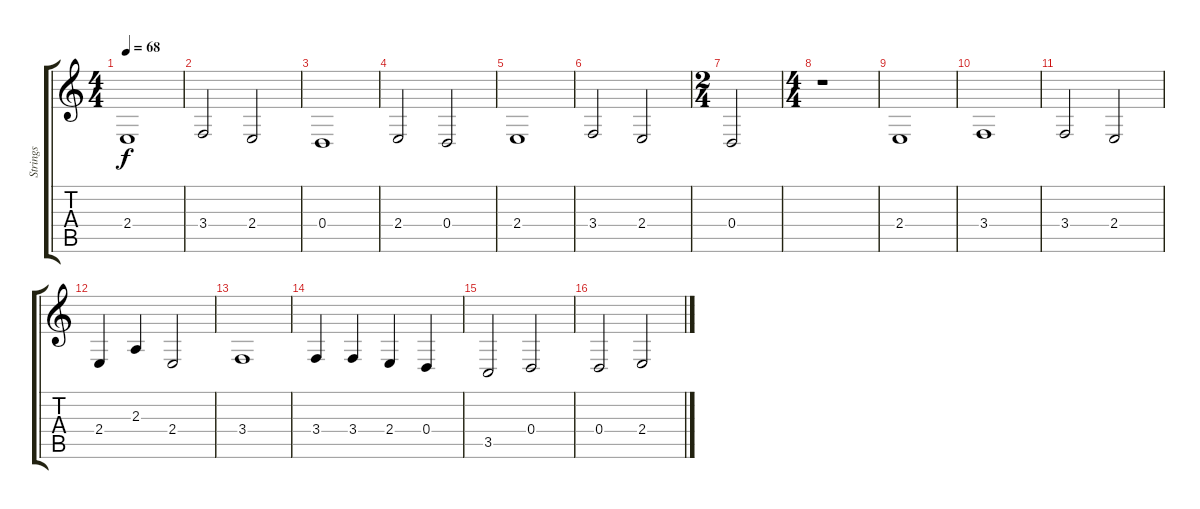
\track ("Strings" "Strings") {instrument stringensemble1}
\staff {score tabs}
\tuning (E4 B3 G3 D3 A2 E2) {hide}
\ts (4 4)
\tempo 68
\clef g2
\ks c
2.4.1{dy f} |
3.4.2 2.4.2 |
0.4.1 |
2.4.2 0.4.2 |
2.4.1 |
3.4.2 2.4.2 |
\ts (2 4)
0.4.2 |
\ts (4 4)
r.1 |
2.4.1 |
3.4.1 |
3.4.2 2.4.2 |
2.4.4 2.3.4 2.4.2 |
3.4.1 |
3.4.4 3.4.4 2.4.4 0.4.4 |
3.5.2 0.4.2 |
0.4.2 2.4.2
